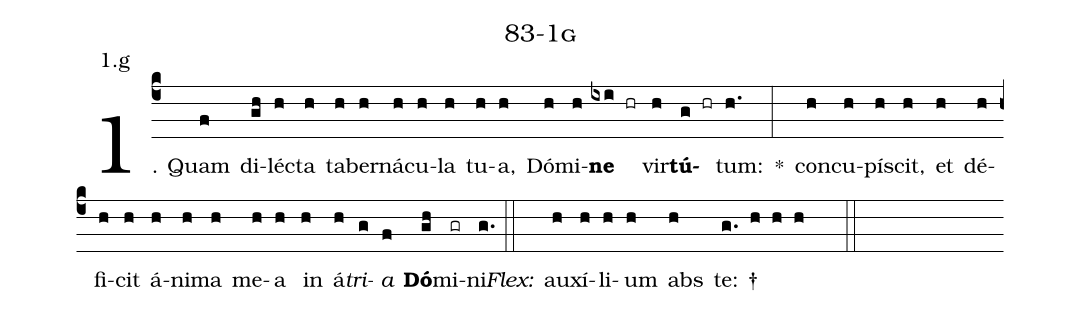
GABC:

name: 83-1g;
annotation: 1.g;
%%
(c4)1. Quam(f) di(gh)léc(h)ta(h) ta(h)ber(h)ná(h)cu(h)la(h) tu(h)a,(h) Dó(h)mi(h)<b>ne</b>(ixi hr) vir(h)<b>tú</b>(g hr)tum:(h.) *(:) con(h)cu(h)pí(h)scit,(h) et(h) dé(h)fi(h)cit(h) á(h)ni(h)ma(h) me(h)a(h) in(h) á(h)<i>tri</i>(g)<i>a</i>(f) <b>Dó</b>(gh)mi(gr)ni.(g.) (::)
<i>Flex:</i>()  au(h)xí(h)li(h)um(h) abs(h) te: †(g. h h h  ::)
